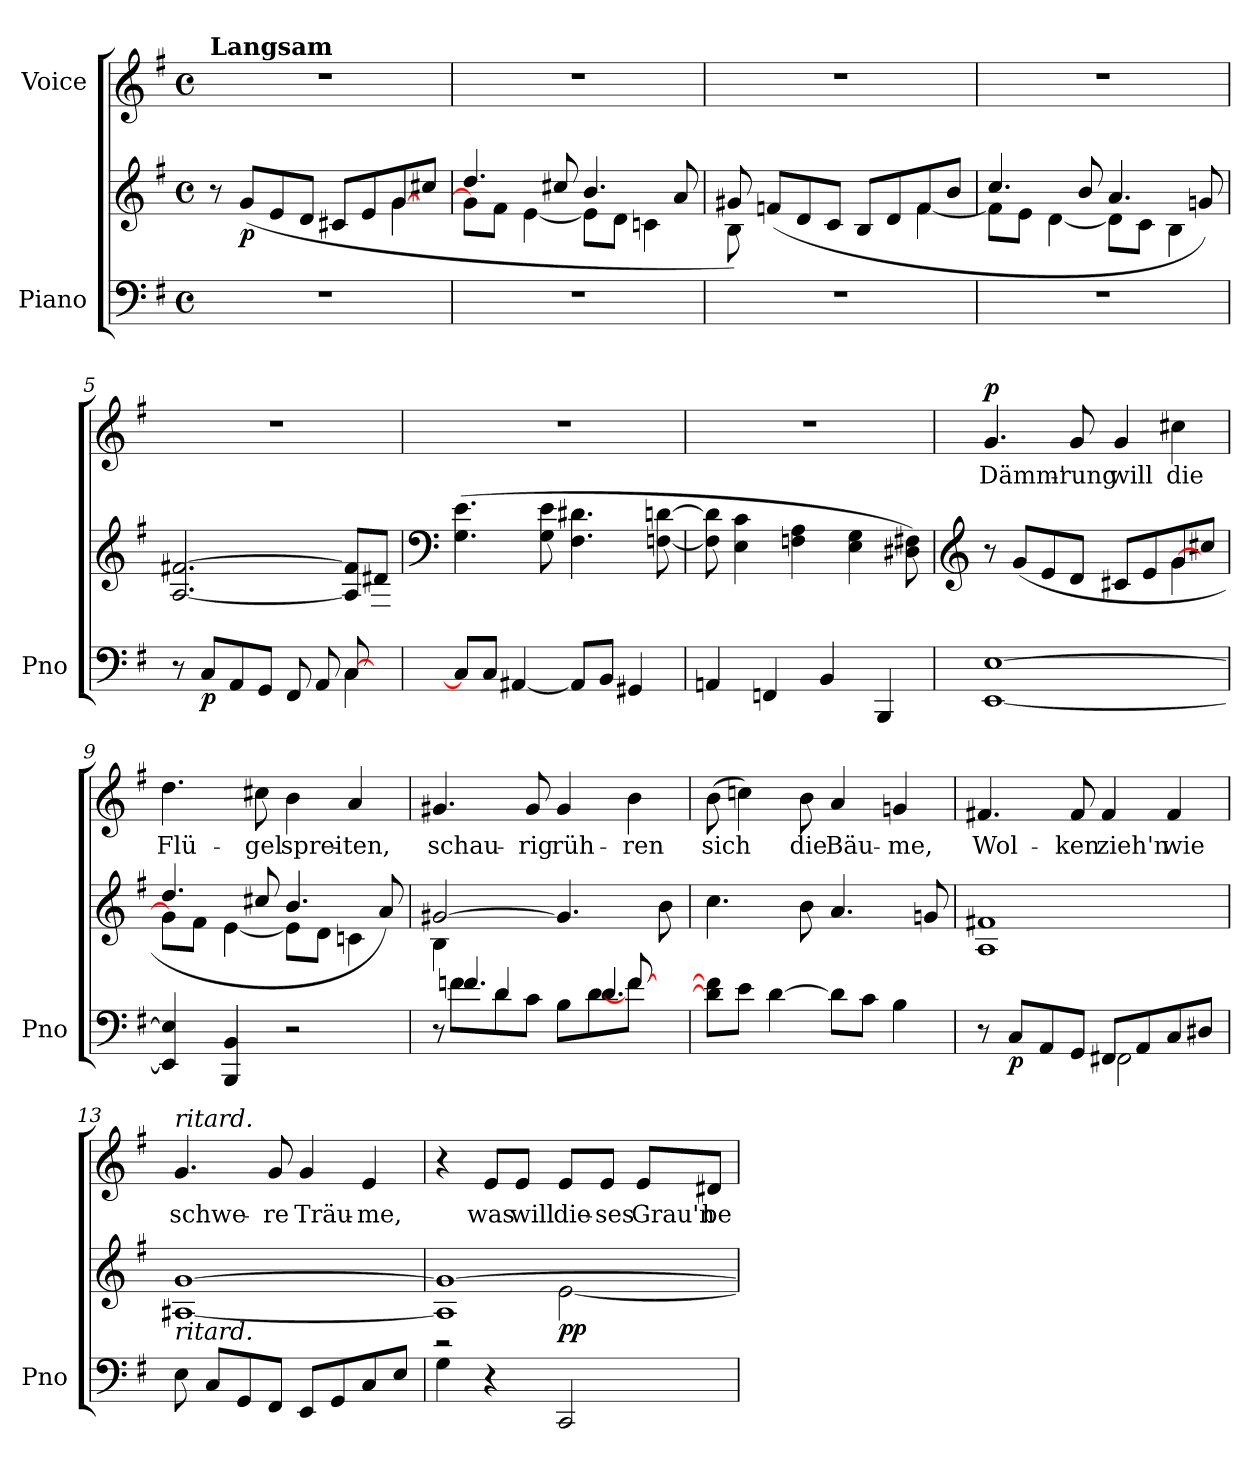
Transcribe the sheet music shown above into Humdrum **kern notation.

**kern	**kern	**dynam	**kern	**text	**dynam
*part2	*part2	*part2	*part1	*part1	*part1
*staff3	*staff2	*staff2/3	*staff1	*staff1	*staff1
*I"Piano	*	*	*I"Voice	*	*
*I'Pno	*	*	*	*	*
*clefF4	*clefG2	*	*clefG2	*	*
*k[f#]	*k[f#]	*	*k[f#]	*	*
*M4/4	*M4/4	*	*M4/4	*	*
*met(c)	*met(c)	*	*met(c)	*	*
=1	=1	=1	=1	=1	=1
*	*^	*	*	*	*
!	!	!	!	!LO:TX:a:B:t=Langsam	!	!
1r	8r	2.ryy	.	1r	.	.
!	!	!	!LO:DY:b	!	!	!
.	(8g/L	.	p	.	.	.
.	8e/	.	.	.	.	.
.	8d/J	.	.	.	.	.
.	8c#X/L	.	.	.	.	.
.	8e/	.	.	.	.	.
.	[8g/	4g\	.	.	.	.
.	8cc#X/J	.	.	.	.	.
=2	=2	=2	=2	=2	=2	=2
1r	4.dd/	8g\L]	.	1r	.	.
.	.	8f#\J	.	.	.	.
.	.	[4e\	.	.	.	.
.	8cc#X/	.	.	.	.	.
.	4.b/	8e\L]	.	.	.	.
.	.	8d\J	.	.	.	.
.	.	4cn\	.	.	.	.
.	8a/	.	.	.	.	.
=3	=3	=3	=3	=3	=3	=3
1r	8g#X/)	8B\	.	1r	.	.
.	(8fn/L	4.ryy	.	.	.	.
.	8d/	.	.	.	.	.
.	8c/J	.	.	.	.	.
.	8B/L	4ryy	.	.	.	.
.	8d/	.	.	.	.	.
.	8f/	[4f\	.	.	.	.
.	8b/J	.	.	.	.	.
=4	=4	=4	=4	=4	=4	=4
1r	4.cc/	8f\L]	.	1r	.	.
.	.	8e\J	.	.	.	.
.	.	[4d\	.	.	.	.
.	8b/	.	.	.	.	.
.	4.a/	8d\L]	.	.	.	.
.	.	8c\J	.	.	.	.
.	.	4B\	.	.	.	.
.	8gn/)	.	.	.	.	.
!!LO:LB:g=z
=5	=5	=5	=5	=5	=5	=5
*^	*	*	*	*	*	*
8r	2.ryy	[2.A/ [2.f#X/	2..ryy	.	1r	.	.
!	!	!	!	!LO:DY:b=2	!	!	!
8C/L	.	.	.	p	.	.	.
8AA/	.	.	.	.	.	.	.
8GG/J	.	.	.	.	.	.	.
8FF#/L	.	.	.	.	.	.	.
8AA/	.	.	.	.	.	.	.
[8C/	4C\	8A/] 8f#/]L	.	.	.	.	.
8ryy	.	8d#X/J	8F#\J	.	.	.	.
*v	*v	*	*	*	*	*	*
*	*v	*v	*	*	*	*
!!LO:LB:g=z
=6	=6	=6	=6	=6	=6
*	*clefF4	*	*	*	*
8C/L]	(4.G\ 4.e\	.	1r	.	.
8C/J	.	.	.	.	.
[4AA#X/	.	.	.	.	.
.	8G\ 8e\	.	.	.	.
8AA#/L]	4.F#\ 4.d#X\	.	.	.	.
8BB/J	.	.	.	.	.
4GG#X/	.	.	.	.	.
.	[8Fn\ [8dn\	.	.	.	.
=7	=7	=7	=7	=7	=7
4AAn/	8F\] 8d\]	.	1r	.	.
.	4E\ 4c\	.	.	.	.
4FFn/	.	.	.	.	.
.	4Fn\ 4A\	.	.	.	.
4BB/	.	.	.	.	.
.	4E\ 4G\	.	.	.	.
4BBB/	.	.	.	.	.
.	8D#X\ 8F#X\)	.	.	.	.
=8	=8	=8	=8	=8	=8
*	*clefG2	*	*	*	*
*	*^	*	*	*	*
!	!	!	!	!	!LO:LY:b	!LO:DY:b
[1EE [1E	8r	2.ryy	.	4.g/	Dämm'-	p
.	(8g/L	.	.	.	.	.
.	8e/	.	.	.	.	.
!	!	!	!	!	!LO:LY:b	!
.	8d/J	.	.	8g/	-rung	.
!	!	!	!	!	!LO:LY:b	!
.	8c#X/L	.	.	4g/	will	.
.	8e/	.	.	.	.	.
!	!	!	!	!	!LO:LY:b	!
.	[8g/	4g\	.	4cc#X\	die	.
.	8cc#X/J	.	.	.	.	.
=9	=9	=9	=9	=9	=9	=9
!	!	!	!	!	!LO:LY:b	!
4EE/] 4E/]	4.dd/	8g\L]	.	4.dd\	Flü-	.
.	.	8f#\J	.	.	.	.
4BBB/ 4BB/	.	[4e\	.	.	.	.
!	!	!	!	!	!LO:LY:b	!
.	8cc#X/	.	.	8cc#X\	-gel	.
!	!	!	!	!	!LO:LY:b	!
2r	4.b/	8e\L]	.	4b\	sprei-	.
.	.	8d\J	.	.	.	.
!	!	!	!	!	!LO:LY:b	!
.	.	4cn\	.	4a/	-ten,	.
.	8a/)	.	.	.	.	.
=10	=10	=10	=10	=10	=10	=10
*^	*	*^	*	*	*	*
*	*^	*	*	*	*	*	*	*
!	!	!	!	!	!	!	!	!LO:LY:b	!
8r	8ryy	4ryy	[2g#X/	4B\	2..ryy	.	4.g#X/	schau-	.
!	!LO:N:head=solid	!	!	!	!	!	!	!	!
4.fn/	(8f\L	.	.	.	.	.	.	.	.
.	8d\	4d/	.	2.ryy	.	.	.	.	.
!	!	!	!	!	!	!	!	!LO:LY:b	!
.	8c\J	.	.	.	.	.	8g#/	-rig	.
!	!	!	!	!	!	!	!	!LO:LY:b	!
4ryy	8B\L	8ryy	4.g#/]	.	.	.	4g#/	rüh-	.
!	!	!LO:N:head=solid	!	!	!	!	!	!	!
.	[8d\	4.d/	.	.	.	.	.	.	.
!	!	!	!	!	!	!	!	!LO:LY:b	!
[8f/L	8f\J	.	.	.	.	.	4b\	-ren	.
8ryy	8ryy	.	8b\	.	8b\J	.	.	.	.
*	*v	*v	*	*	*	*	*	*	*
!!LO:LB:g=z
=11	=11	=11	=11	=11	=11	=11	=11	=11
!	!	!	!	!	!	!	!LO:LY:b	!
*v	*v	*	*	*	*	*	*	*
*	*v	*v	*v	*	*	*	*
8d\] 8f\]L	4.cc\	.	(8b\	sich	.
8e\J	.	.	4ccn\)	.	.
[4d\	.	.	.	.	.
!	!	!	!	!LO:LY:b	!
.	8b\	.	8b\	die	.
!	!	!	!	!LO:LY:b	!
8d\L]	4.a/	.	4a/	Bäu-	.
8c\J	.	.	.	.	.
!	!	!	!	!LO:LY:b	!
4B\	.	.	4gn/	-me,	.
.	8gn/)	.	.	.	.
=12	=12	=12	=12	=12	=12
*^	*	*	*	*	*
!	!	!	!	!	!LO:LY:b	!
8r	2ryy	1A 1f#X	.	4.f#X/	Wol-	.
!	!	!	!LO:DY:b=2	!	!	!
8C/L	.	.	p	.	.	.
8AA/	.	.	.	.	.	.
!	!	!	!	!	!LO:LY:b	!
8GG/J	.	.	.	8f#/	-ken	.
!	!	!	!	!	!LO:LY:b	!
8FF#X/L	2FF#\	.	.	4f#/	zieh'n	.
8AA/	.	.	.	.	.	.
!	!	!	!	!	!LO:LY:b	!
8C/	.	.	.	4f#/	wie	.
8D#X/J	.	.	.	.	.	.
*v	*v	*	*	*	*	*
=13	=13	=13	=13	=13	=13
!	!	!	!LO:TX:a:i:t=ritard.	!	!
!	!LO:TX:b:i:t=ritard.	!	!	!	!
!	!	!	!	!LO:LY:b	!
8E\	[1A#X [1g	.	4.g/	schwe-	.
8C/L	.	.	.	.	.
8GG/	.	.	.	.	.
!	!	!	!	!LO:LY:b	!
8FF#/J	.	.	8g/	-re	.
!	!	!	!	!LO:LY:b	!
8EE/L	.	.	4g/	Träu-	.
8GG/	.	.	.	.	.
!	!	!	!	!LO:LY:b	!
8C/	.	.	4e/	-me,	.
8E/J	.	.	.	.	.
=14	=14	=14	=14	=14	=14
*	*^	*	*	*	*
4G\	1A#] 1g_	2r	.	4r	.	.
!	!	!	!	!	!LO:LY:b	!
4r	.	.	.	8e/L	was	.
!	!	!	!	!	!LO:LY:b	!
.	.	.	.	8e/J	will	.
!	!	!	!LO:DY:b	!	!LO:LY:b	!
2CC/	.	[2e\	pp	8e/L	die-	.
!	!	!	!	!	!LO:LY:b	!
.	.	.	.	8e/J	-ses	.
!	!	!	!	!	!LO:LY:b	!
.	.	.	.	8e/L	Grau'n	.
!	!	!	!	!	!LO:LY:b	!
.	.	.	.	8d#X/J	be-	.
*	*v	*v	*	*	*	*
=	=	=	=	=	=
*-	*-	*-	*-	*-	*-
